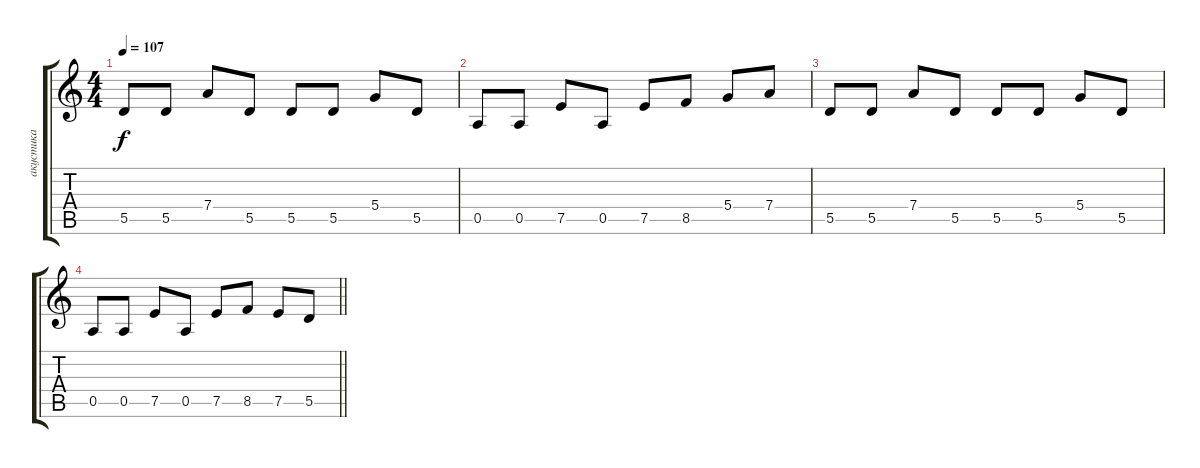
\track ("акустика  2" "акустика  ") {instrument electricguitarjazz}
\staff {score tabs}
\tuning (E4 B3 G3 D3 A2 E2) {hide}
\ts (4 4)
\tempo 107
\clef g2
\ks c
5.5.8{dy f} 5.5.8 7.4.8 5.5.8 5.5.8 5.5.8 5.4.8 5.5.8 |
0.5.8 0.5.8 7.5.8 0.5.8 7.5.8 8.5.8 5.4.8 7.4.8 |
5.5.8 5.5.8 7.4.8 5.5.8 5.5.8 5.5.8 5.4.8 5.5.8 |
\barLineRight lightlight
0.5.8 0.5.8 7.5.8 0.5.8 7.5.8 8.5.8 7.5.8 5.5.8
